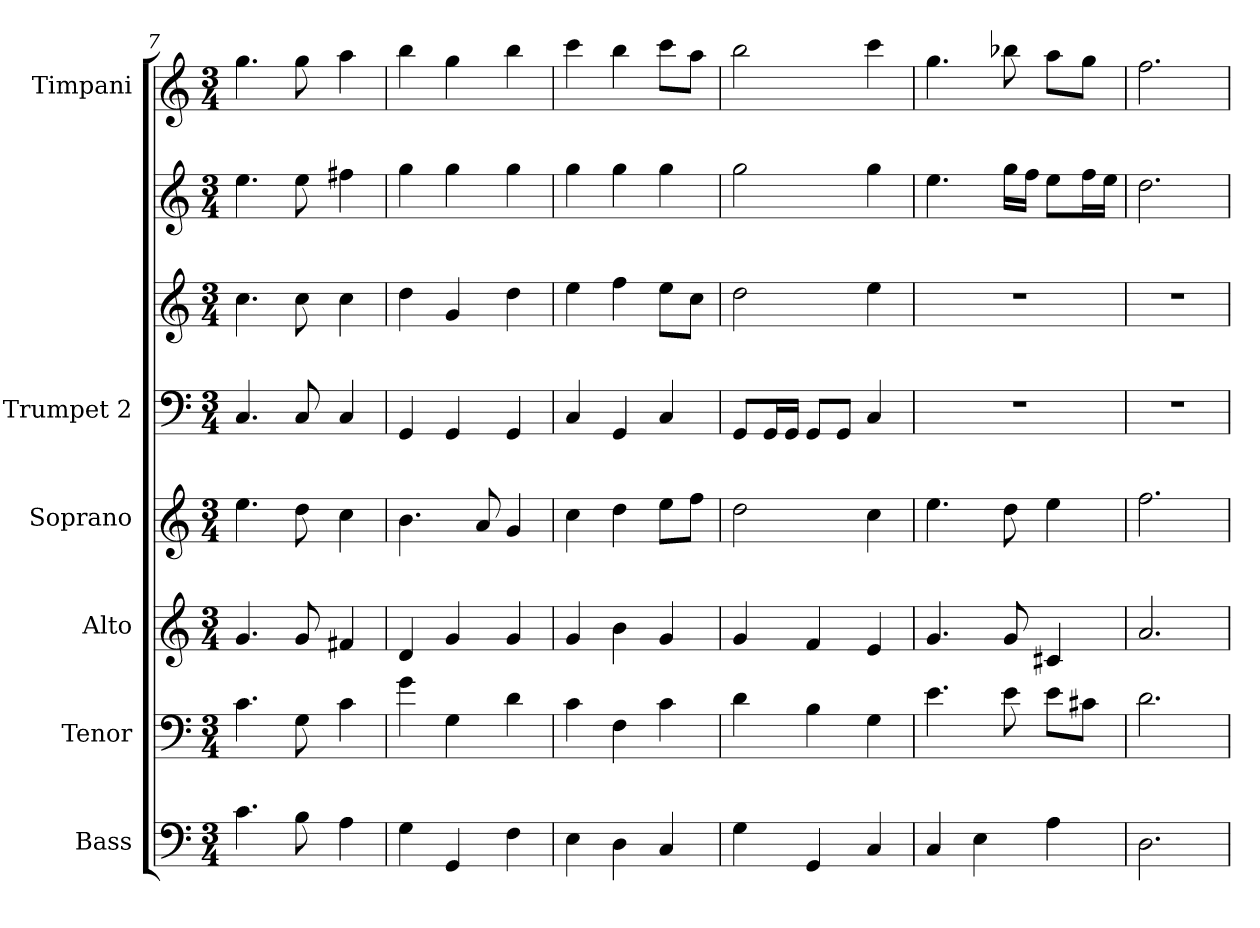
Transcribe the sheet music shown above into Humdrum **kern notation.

**kern	**kern	**kern	**kern	**kern	**kern	**kern	**kern
*part6	*part5	*part4	*part3	*part2	*part2	*part2	*part1
*staff8	*staff7	*staff6	*staff5	*staff4	*staff3	*staff2	*staff1
*I"Bass	*I"Tenor	*I"Alto	*I"Soprano	*I"Trumpet 2	*	*	*I"Timpani
*I'B.	*I'T.	*I'A.	*I'S.	*I'Trump 2	*	*	*I'Timpani
!!LO:LB:g=z
*clefF4	*clefF4	*clefG2	*clefG2	*clefF4	*clefG2	*clefG2	*clefG2
*k[]	*k[]	*k[]	*k[]	*k[]	*k[]	*k[]	*k[]
*C:	*C:	*C:	*C:	*C:	*C:	*C:	*C:
*M3/4	*M3/4	*M3/4	*M3/4	*M3/4	*M3/4	*M3/4	*M3/4
=7	=7	=7	=7	=7	=7	=7	=7
4.c\	4.c\	4.g/	4.ee\	4.C/	4.cc\	4.ee\	4.gg\
8B\	8G\	8g/	8dd\	8C/	8cc\	8ee\	8gg\
4A\	4c\	4f#X/	4cc\	4C/	4cc\	4ff#X\	4aa\
=8	=8	=8	=8	=8	=8	=8	=8
4G\	4g\	4d/	4.b\	4GG/	4dd\	4gg\	4bb\
4GG/	4G\	4g/	.	4GG/	4g/	4gg\	4gg\
.	.	.	8a/	.	.	.	.
4F\	4d\	4g/	4g/	4GG/	4dd\	4gg\	4bb\
=9	=9	=9	=9	=9	=9	=9	=9
4E\	4c\	4g/	4cc\	4C/	4ee\	4gg\	4ccc\
4D\	4F\	4b\	4dd\	4GG/	4ff\	4gg\	4bb\
4C/	4c\	4g/	8ee\L	4C/	8ee\L	4gg\	8ccc\L
.	.	.	8ff\J	.	8cc\J	.	8aa\J
=10	=10	=10	=10	=10	=10	=10	=10
4G\	4d\	4g/	2dd\	8GG/L	2dd\	2gg\	2bb\
.	.	.	.	16GG/L	.	.	.
.	.	.	.	16GG/JJ	.	.	.
4GG/	4B\	4f/	.	8GG/L	.	.	.
.	.	.	.	8GG/J	.	.	.
4C/	4G\	4e/	4cc\	4C/	4ee\	4gg\	4ccc\
=11	=11	=11	=11	=11	=11	=11	=11
4C/	4.e\	4.g/	4.ee\	2.r	2.r	4.ee\	4.gg\
4E\	.	.	.	.	.	.	.
.	8e\	8g/	8dd\	.	.	16gg\LL	8bb-X\
.	.	.	.	.	.	16ff\JJ	.
4A\	8e\L	4c#X/	4ee\	.	.	8ee\L	8aa\L
.	8c#X\J	.	.	.	.	16ff\L	8gg\J
.	.	.	.	.	.	16ee\JJ	.
=12	=12	=12	=12	=12	=12	=12	=12
2.D\	2.d\	2.a/	2.ff\	2.r	2.r	2.dd\	2.ff\
=	=	=	=	=	=	=	=
*-	*-	*-	*-	*-	*-	*-	*-
